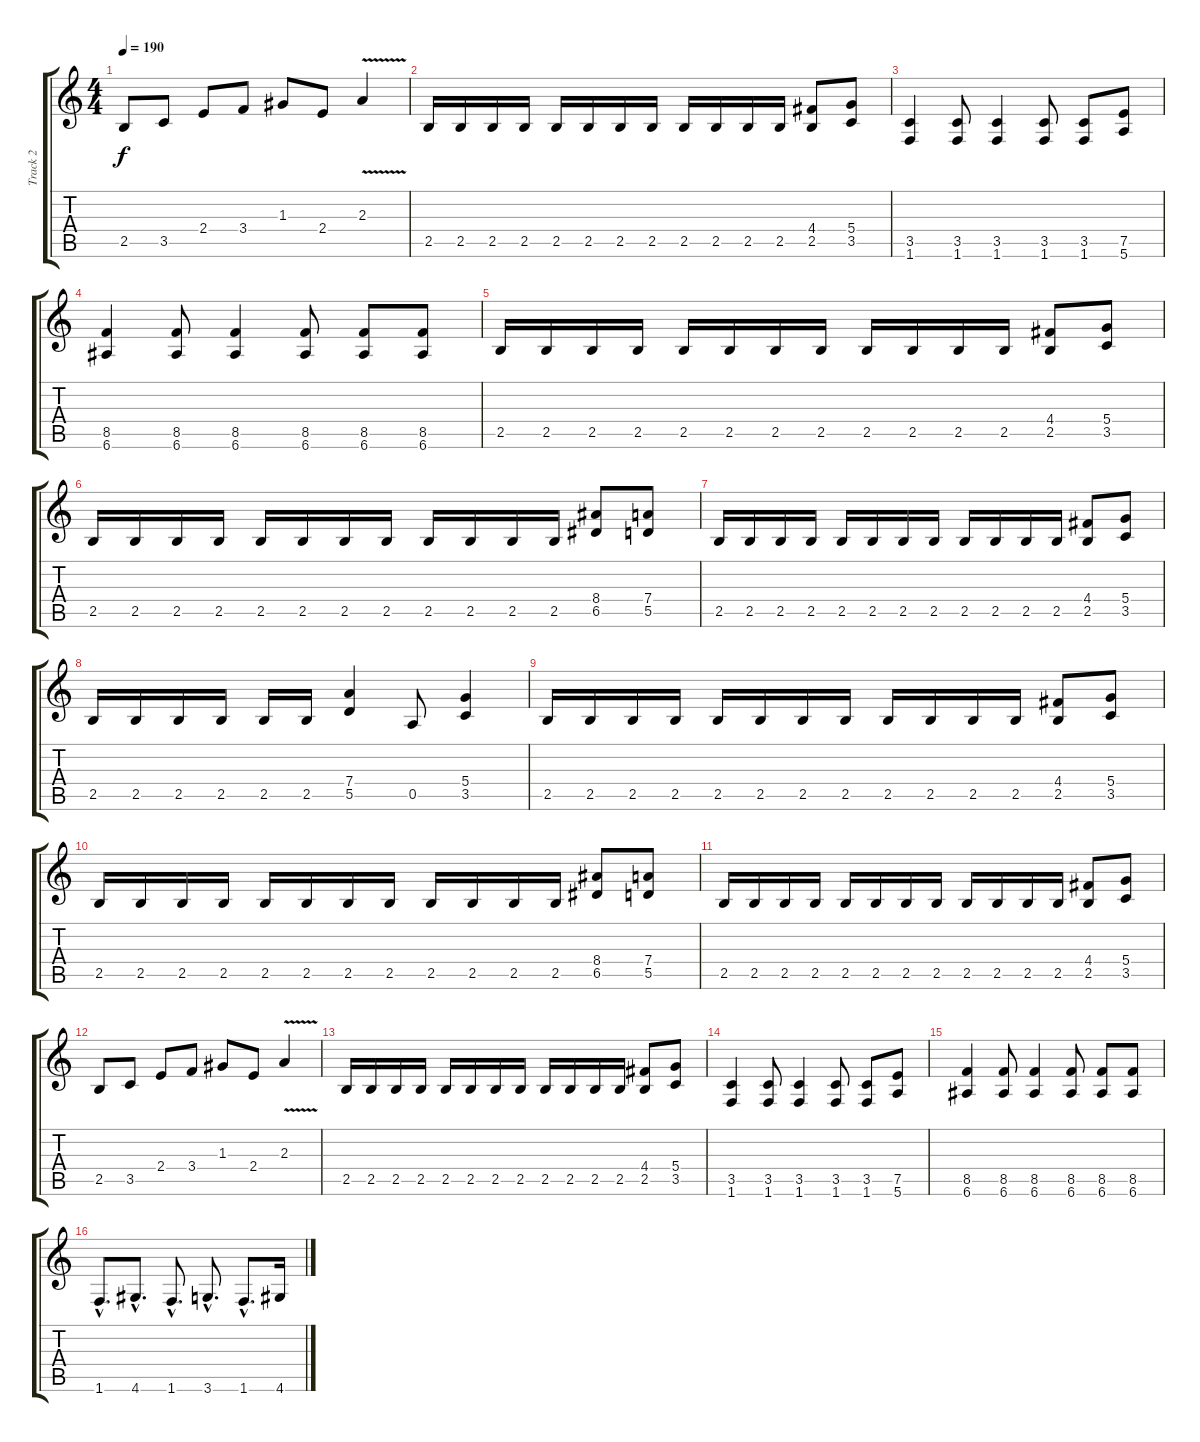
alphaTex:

\track ("Track 2" "Track 2") {instrument distortionguitar}
\staff {score tabs}
\tuning (E4 B3 G3 D3 A2 E2) {hide}
\ts (4 4)
\tempo 190
\clef g2
\ks c
2.5.8{dy f} 3.5.8 2.4.8 3.4.8 1.3.8 2.4.8 2.3{v}.4 |
2.5.16 2.5.16 2.5.16 2.5.16 2.5.16 2.5.16 2.5.16 2.5.16 2.5.16 2.5.16 2.5.16 2.5.16 (4.4 2.5).8 (5.4 3.5).8 |
(3.5 1.6).4 (3.5 1.6).8 (3.5 1.6).4 (3.5 1.6).8 (3.5 1.6).8 (7.5 5.6).8 |
(8.5 6.6).4 (8.5 6.6).8 (8.5 6.6).4 (8.5 6.6).8 (8.5 6.6).8 (8.5 6.6).8 |
2.5.16 2.5.16 2.5.16 2.5.16 2.5.16 2.5.16 2.5.16 2.5.16 2.5.16 2.5.16 2.5.16 2.5.16 (4.4 2.5).8 (5.4 3.5).8 |
2.5.16 2.5.16 2.5.16 2.5.16 2.5.16 2.5.16 2.5.16 2.5.16 2.5.16 2.5.16 2.5.16 2.5.16 (8.4 6.5).8 (7.4 5.5).8 |
2.5.16 2.5.16 2.5.16 2.5.16 2.5.16 2.5.16 2.5.16 2.5.16 2.5.16 2.5.16 2.5.16 2.5.16 (4.4 2.5).8 (5.4 3.5).8 |
2.5.16 2.5.16 2.5.16 2.5.16 2.5.16 2.5.16 (7.4 5.5).4 0.5.8 (5.4 3.5).4 |
2.5.16 2.5.16 2.5.16 2.5.16 2.5.16 2.5.16 2.5.16 2.5.16 2.5.16 2.5.16 2.5.16 2.5.16 (4.4 2.5).8 (5.4 3.5).8 |
2.5.16 2.5.16 2.5.16 2.5.16 2.5.16 2.5.16 2.5.16 2.5.16 2.5.16 2.5.16 2.5.16 2.5.16 (8.4 6.5).8 (7.4 5.5).8 |
2.5.16 2.5.16 2.5.16 2.5.16 2.5.16 2.5.16 2.5.16 2.5.16 2.5.16 2.5.16 2.5.16 2.5.16 (4.4 2.5).8 (5.4 3.5).8 |
2.5.8 3.5.8 2.4.8 3.4.8 1.3.8 2.4.8 2.3{v}.4 |
2.5.16 2.5.16 2.5.16 2.5.16 2.5.16 2.5.16 2.5.16 2.5.16 2.5.16 2.5.16 2.5.16 2.5.16 (4.4 2.5).8 (5.4 3.5).8 |
(3.5 1.6).4 (3.5 1.6).8 (3.5 1.6).4 (3.5 1.6).8 (3.5 1.6).8 (7.5 5.6).8 |
(8.5 6.6).4 (8.5 6.6).8 (8.5 6.6).4 (8.5 6.6).8 (8.5 6.6).8 (8.5 6.6).8 |
1.6{hac}.8{d} 4.6{hac}.8{d} 1.6{hac}.8{d} 3.6{hac}.8{d} 1.6{hac}.8{d} 4.6.16
